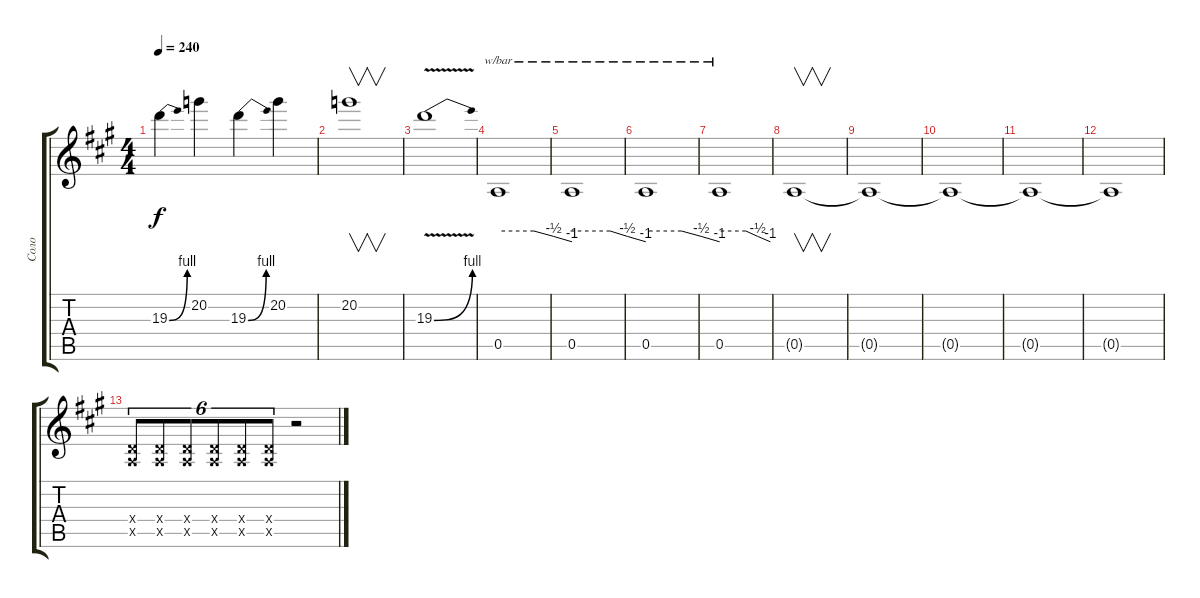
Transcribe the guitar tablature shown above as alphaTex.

\track ("Соло" "Соло") {instrument distortionguitar}
\staff {score tabs}
\tuning (E4 B3 G3 D3 A2 E2) {hide}
\ts (4 4)
\tempo 240
\clef g2
\ks a
19.3{be (bend 0 0 60 4)}.4{dy f} 20.2.4 19.3{be (bend 0 0 60 4)}.4 20.2.4 |
20.2.1{v} |
19.3{be (bend 0 0 60 4) v}.1 |
0.5.1{tbe (custom default 0 0 29 0 45 -2 60 -4)} |
0.5.1{tbe (custom default 0 0 31 0 45 -2 60 -4)} |
0.5.1{tbe (custom default 0 0 29 0 45 -2 60 -4)} |
0.5.1{tbe (custom default 0 0 31 0 45 -2 60 -4)} |
0.5{t}.1{v} |
0.5{t}.1 |
0.5{t}.1 |
0.5{t}.1 |
0.5{t}.1 |
(0.4{x} 0.5{x}).8{tu (6 4)} (0.4{x} 0.5{x}).8{tu (6 4)} (0.4{x} 0.5{x}).8{tu (6 4)} (0.4{x} 0.5{x}).8{tu (6 4)} (0.4{x} 0.5{x}).8{tu (6 4)} (0.4{x} 0.5{x}).8{tu (6 4)} r.2
